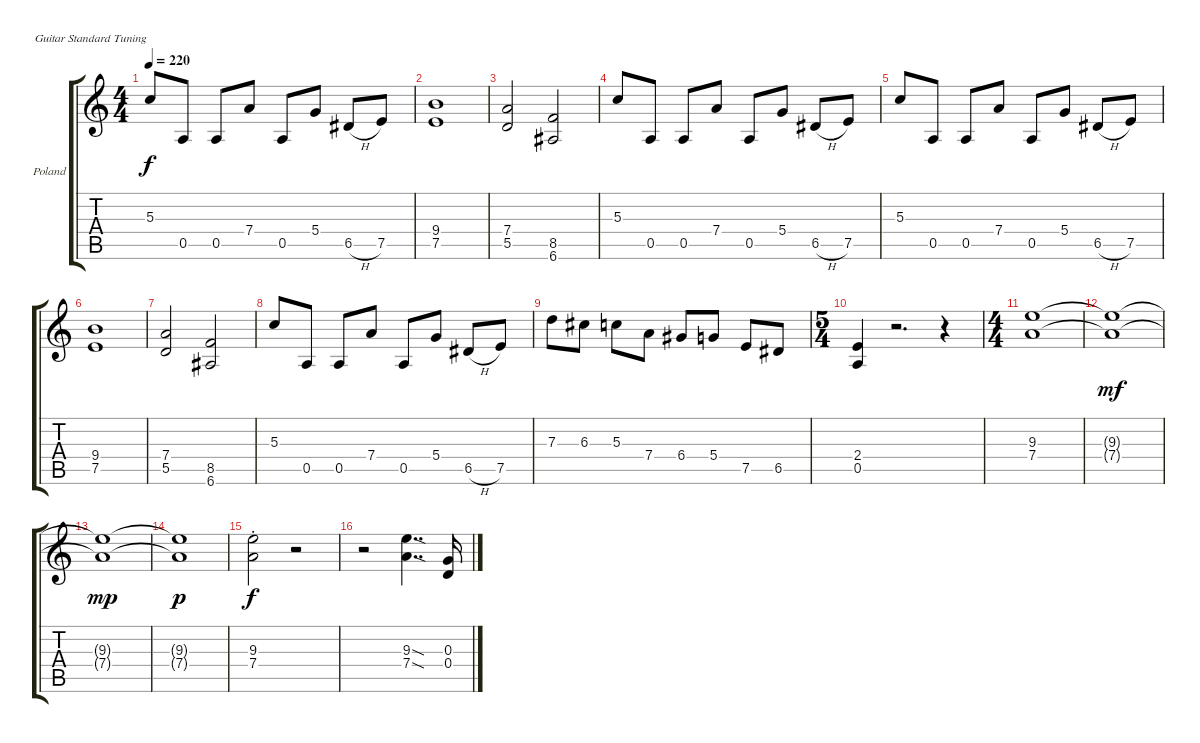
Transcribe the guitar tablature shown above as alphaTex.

\bracketExtendMode groupsimilarinstruments
\firstSystemTrackNameOrientation horizontal
\otherSystemsTrackNameOrientation horizontal
\track ("Chris Poland" "Poland") {instrument distortionguitar}
\staff {score tabs}
\tuning (E4 B3 G3 D3 A2 E2)
\ts (4 4)
\tempo 220
\clef g2
\ks c
5.3.8{dy f} 0.5.8 0.5.8 7.4.8 0.5.8 5.4.8 6.5{h}.8 7.5.8 |
(9.4 7.5).1 |
(7.4 5.5).2 (8.5 6.6).2 |
5.3.8 0.5.8 0.5.8 7.4.8 0.5.8 5.4.8 6.5{h}.8 7.5.8 |
5.3.8 0.5.8 0.5.8 7.4.8 0.5.8 5.4.8 6.5{h}.8 7.5.8 |
(9.4 7.5).1 |
(7.4 5.5).2 (8.5 6.6).2 |
5.3.8 0.5.8 0.5.8 7.4.8 0.5.8 5.4.8 6.5{h}.8 7.5.8 |
7.3.8 6.3.8 5.3.8 7.4.8 6.4.8 5.4.8 7.5.8 6.5.8 |
\ts (5 4)
(2.4 0.5).4 r.2{d} r.4 |
\ts (4 4)
(7.4 9.3).1 |
(7.4{t} 9.3{t}).1{dy mf} |
(7.4{t} 9.3{t}).1{dy mp} |
(7.4{t} 9.3{t}).1{dy p} |
(7.4{st} 9.3{st}).2{dy f} r.2 |
r.2 (7.4{sod} 9.3{sod}).4{dd} (0.3 0.4).16
